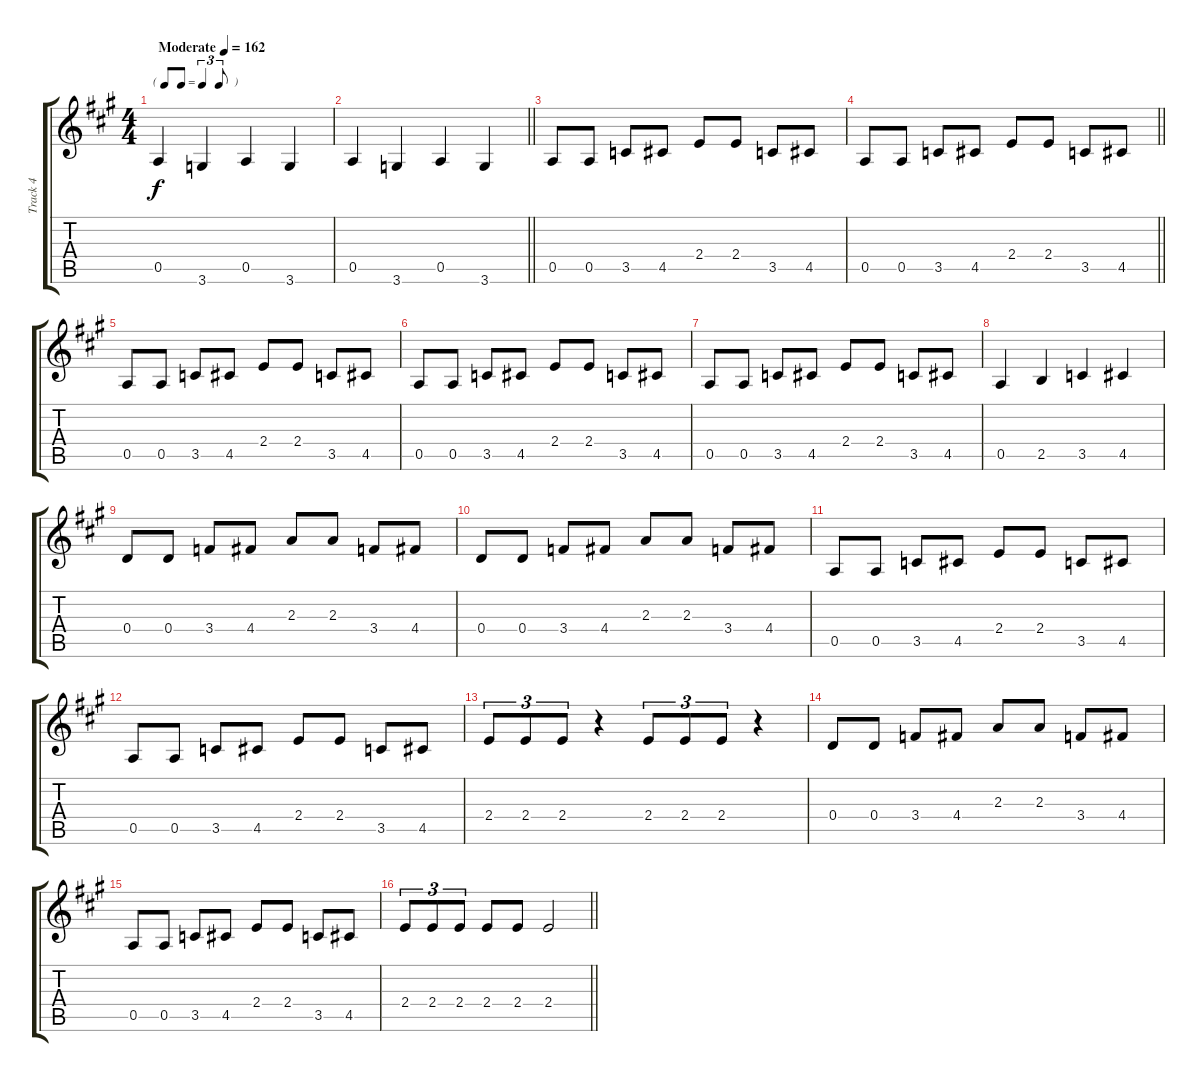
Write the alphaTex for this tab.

\track ("Track 4" "Track 4") {instrument electricguitarclean}
\staff {score tabs}
\tuning (E4 B3 G3 D3 A2 E2) {hide}
\ts (4 4)
\tf triplet8th
\tempo (162 "Moderate")
\clef g2
\ks a
0.5.4{dy f instrument electricguitarclean} 3.6.4 0.5.4 3.6.4 |
\barLineRight lightlight
0.5.4 3.6.4 0.5.4 3.6.4 |
0.5.8 0.5.8 3.5.8 4.5.8 2.4.8 2.4.8 3.5.8 4.5.8 |
\barLineRight lightlight
0.5.8 0.5.8 3.5.8 4.5.8 2.4.8 2.4.8 3.5.8 4.5.8 |
0.5.8 0.5.8 3.5.8 4.5.8 2.4.8 2.4.8 3.5.8 4.5.8 |
0.5.8 0.5.8 3.5.8 4.5.8 2.4.8 2.4.8 3.5.8 4.5.8 |
0.5.8 0.5.8 3.5.8 4.5.8 2.4.8 2.4.8 3.5.8 4.5.8 |
0.5.4 2.5.4 3.5.4 4.5.4 |
0.4.8 0.4.8 3.4.8 4.4.8 2.3.8 2.3.8 3.4.8 4.4.8 |
0.4.8 0.4.8 3.4.8 4.4.8 2.3.8 2.3.8 3.4.8 4.4.8 |
0.5.8 0.5.8 3.5.8 4.5.8 2.4.8 2.4.8 3.5.8 4.5.8 |
0.5.8 0.5.8 3.5.8 4.5.8 2.4.8 2.4.8 3.5.8 4.5.8 |
2.4.8{tu (3 2)} 2.4.8{tu (3 2)} 2.4.8{tu (3 2)} r.4 2.4.8{tu (3 2)} 2.4.8{tu (3 2)} 2.4.8{tu (3 2)} r.4 |
0.4.8 0.4.8 3.4.8 4.4.8 2.3.8 2.3.8 3.4.8 4.4.8 |
0.5.8 0.5.8 3.5.8 4.5.8 2.4.8 2.4.8 3.5.8 4.5.8 |
\barLineRight lightlight
2.4.8{tu (3 2)} 2.4.8{tu (3 2)} 2.4.8{tu (3 2)} 2.4.8 2.4.8 2.4.2
